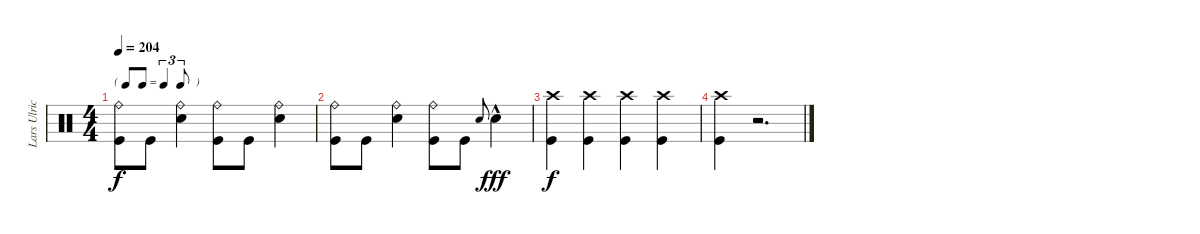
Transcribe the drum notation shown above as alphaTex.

\track ("Lars Ulrich" "Lars Ulric") {instrument percussion}
\staff {score}
\articulation defaults
\ts (4 4)
\tf triplet8th
\tempo 204
\clef neutral
\ks c
("Ride (bell)" "Kick (hit)").8{dy f} "Kick (hit)".8 ("Ride (bell)" "Snare (hit) 2").4 ("Ride (bell)" "Kick (hit)").8 "Kick (hit)".8 ("Ride (bell)" "Snare (hit) 2").4 |
("Ride (bell)" "Kick (hit)").8 "Kick (hit)".8 ("Ride (bell)" "Snare (hit) 2").4 ("Ride (bell)" "Kick (hit)").8 "Kick (hit)".8 "Snare (hit) 2".8{gr onbeat} "Snare (hit) 2"{hac}.4{dy fff} |
("Crash high (hit)" "Kick (hit)").4{dy f} ("Crash high (hit)" "Kick (hit)").4 ("Crash high (hit)" "Kick (hit)").4 ("Crash high (hit)" "Kick (hit)").4 |
("Crash high (hit)" "Kick (hit)").4 r.2{d}
